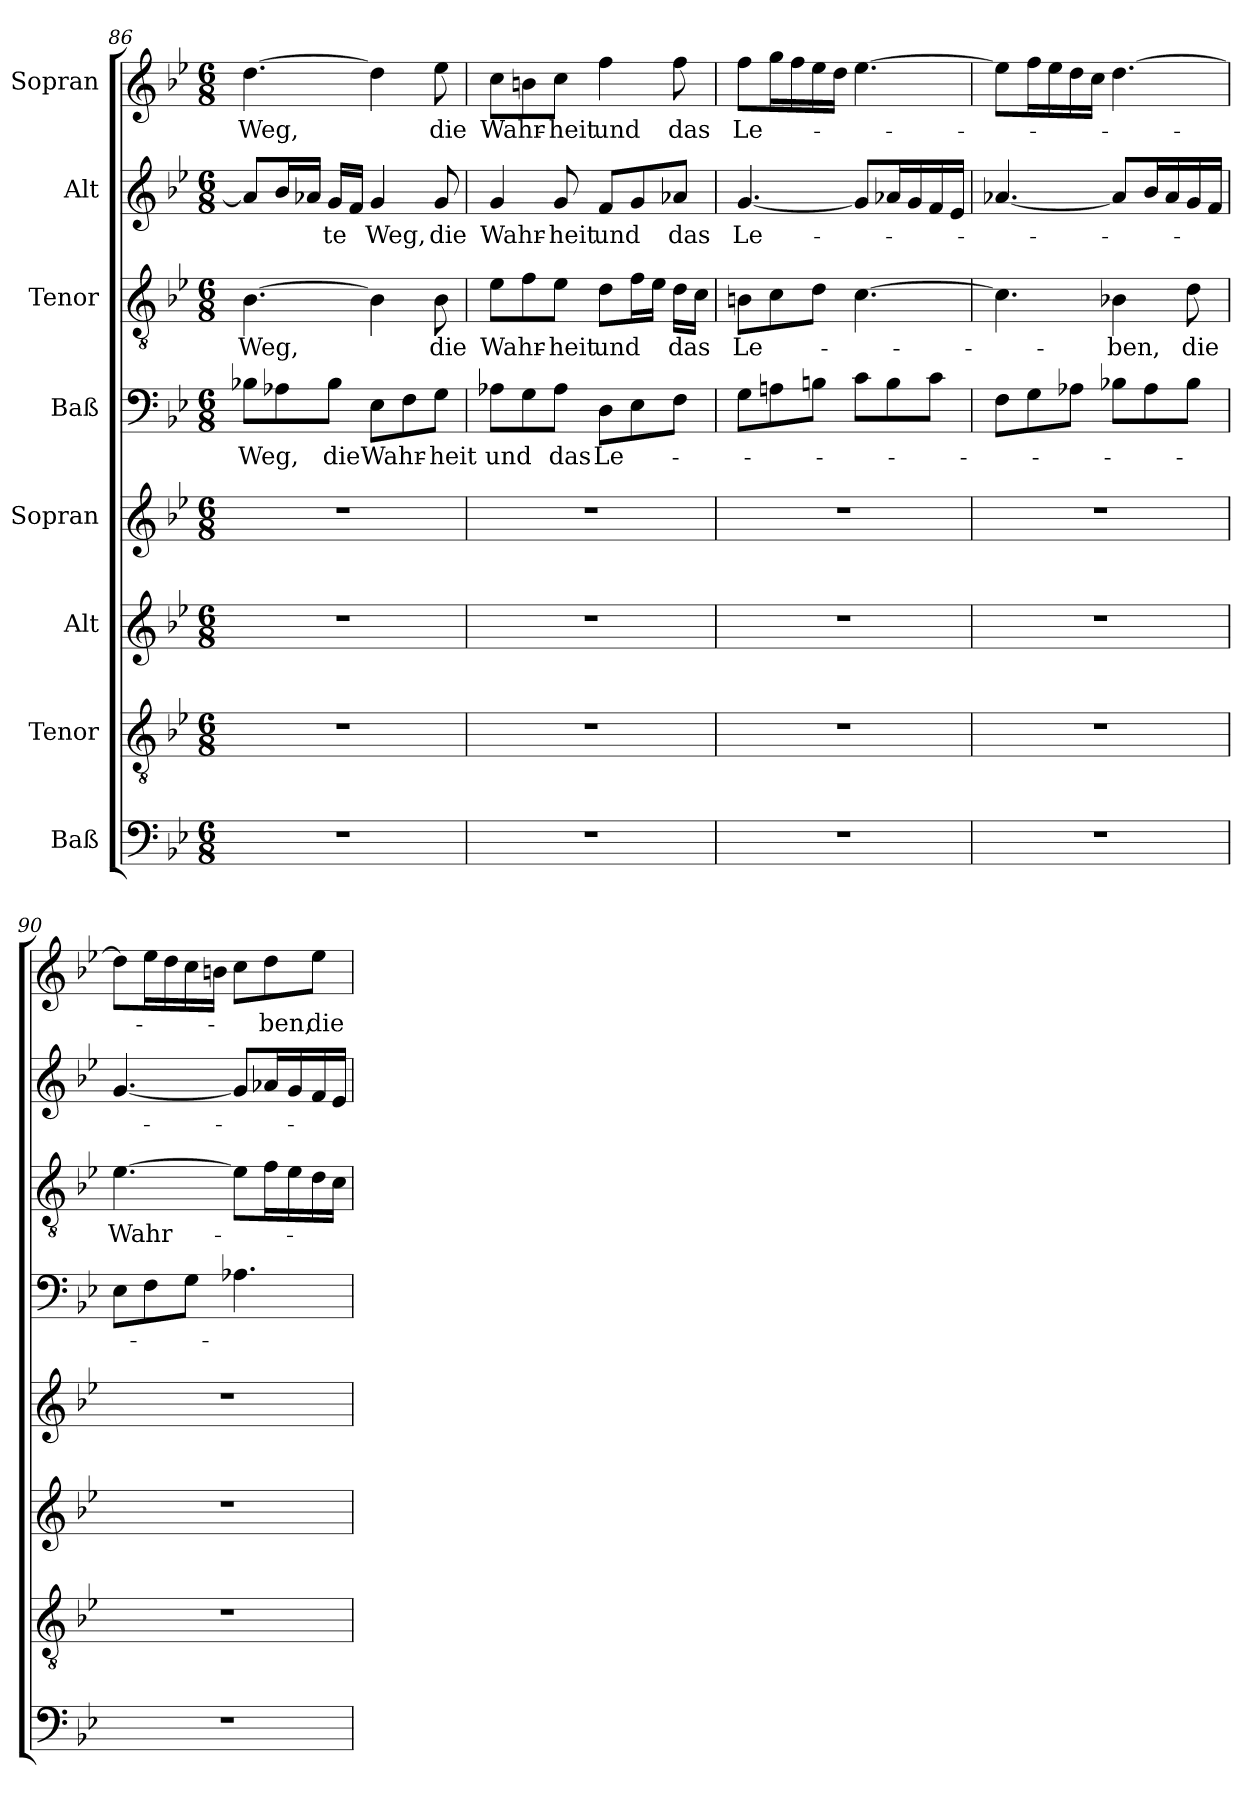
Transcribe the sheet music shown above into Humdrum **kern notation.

**kern	**kern	**kern	**kern	**kern	**text	**kern	**text	**kern	**text	**kern	**text
*part8	*part7	*part6	*part5	*part4	*part4	*part3	*part3	*part2	*part2	*part1	*part1
*staff8	*staff7	*staff6	*staff5	*staff4	*staff4	*staff3	*staff3	*staff2	*staff2	*staff1	*staff1
*I"Baß	*I"Tenor	*I"Alt	*I"Sopran	*I"Baß	*	*I"Tenor	*	*I"Alt	*	*I"Sopran	*
*clefF4	*clefGv2	*clefG2	*clefG2	*clefF4	*	*clefGv2	*	*clefG2	*	*clefG2	*
*k[b-e-]	*k[b-e-]	*k[b-e-]	*k[b-e-]	*k[b-e-]	*	*k[b-e-]	*	*k[b-e-]	*	*k[b-e-]	*
*g:	*g:	*g:	*g:	*g:	*	*g:	*	*g:	*	*g:	*
*M6/8	*M6/8	*M6/8	*M6/8	*M6/8	*	*M6/8	*	*M6/8	*	*M6/8	*
=86	=86	=86	=86	=86	=86	=86	=86	=86	=86	=86	=86
!	!	!	!	!	!LO:LY:b	!	!LO:LY:b	!	!	!	!LO:LY:b
2.r	2.r	2.r	2.r	8B-X\L	Weg,	[4.B-\	Weg,	8a-/L]	.	[4.dd\	Weg,
.	.	.	.	8A-X\	.	.	.	16b-/L	.	.	.
.	.	.	.	.	.	.	.	16a-X/JJ	.	.	.
!	!	!	!	!	!LO:LY:b	!	!	!	!LO:LY:b	!	!
.	.	.	.	8B-\J	die	.	.	16g/LL	-te	.	.
.	.	.	.	.	.	.	.	16f/JJ	.	.	.
!	!	!	!	!	!LO:LY:b	!	!	!	!LO:LY:b	!	!
.	.	.	.	8E-\L	Wahr-	4B-\]	.	4g/	Weg,	4dd\]	.
.	.	.	.	8F\	.	.	.	.	.	.	.
!	!	!	!	!	!LO:LY:b	!	!LO:LY:b	!	!LO:LY:b	!	!LO:LY:b
.	.	.	.	8G\J	-heit	8B-\	die	8g/	die	8ee-\	die
!!LO:PB:g=z
=87	=87	=87	=87	=87	=87	=87	=87	=87	=87	=87	=87
!	!	!	!	!	!LO:LY:b	!	!LO:LY:b	!	!LO:LY:b	!	!LO:LY:b
2.r	2.r	2.r	2.r	8A-X\L	und	8e-\L	Wahr-	4g/	Wahr-	8cc\L	Wahr-
.	.	.	.	8G\	.	8f\	.	.	.	8bn\	.
!	!	!	!	!	!LO:LY:b	!	!LO:LY:b	!	!LO:LY:b	!	!LO:LY:b
.	.	.	.	8A-\J	das	8e-\J	-heit	8g/	-heit	8cc\J	-heit
!	!	!	!	!	!LO:LY:b	!	!LO:LY:b	!	!LO:LY:b	!	!LO:LY:b
.	.	.	.	8D\L	Le-	8d\L	und	8f/L	und	4ff\	und
.	.	.	.	8E-\	.	16f\L	.	8g/	.	.	.
.	.	.	.	.	.	16e-\JJ	.	.	.	.	.
!	!	!	!	!	!	!	!LO:LY:b	!	!LO:LY:b	!	!LO:LY:b
.	.	.	.	8F\J	.	16d\LL	das	8a-X/J	das	8ff\	das
.	.	.	.	.	.	16c\JJ	.	.	.	.	.
=88	=88	=88	=88	=88	=88	=88	=88	=88	=88	=88	=88
!	!	!	!	!	!	!	!LO:LY:b	!	!LO:LY:b	!	!LO:LY:b
2.r	2.r	2.r	2.r	8G\L	.	8Bn\L	Le-	[4.g/	Le-	8ff\L	Le-
.	.	.	.	8An\	.	8c\	.	.	.	16gg\L	.
.	.	.	.	.	.	.	.	.	.	16ff\	.
.	.	.	.	8Bn\J	.	8d\J	.	.	.	16ee-\	.
.	.	.	.	.	.	.	.	.	.	16dd\JJ	.
.	.	.	.	8c\L	.	[4.c\	.	8g/L]	.	[4.ee-\	.
.	.	.	.	8B\	.	.	.	16a-X/L	.	.	.
.	.	.	.	.	.	.	.	16g/	.	.	.
.	.	.	.	8c\J	.	.	.	16f/	.	.	.
.	.	.	.	.	.	.	.	16e-/JJ	.	.	.
=89	=89	=89	=89	=89	=89	=89	=89	=89	=89	=89	=89
2.r	2.r	2.r	2.r	8F\L	.	4.c\]	.	[4.a-X/	.	8ee-\L]	.
.	.	.	.	8G\	.	.	.	.	.	16ff\L	.
.	.	.	.	.	.	.	.	.	.	16ee-\	.
.	.	.	.	8A-X\J	.	.	.	.	.	16dd\	.
.	.	.	.	.	.	.	.	.	.	16cc\JJ	.
!	!	!	!	!	!	!	!LO:LY:b	!	!	!	!
.	.	.	.	8B-X\L	.	4B-X\	-ben,	8a-/L]	.	[4.dd\	.
.	.	.	.	8A-\	.	.	.	16b-/L	.	.	.
.	.	.	.	.	.	.	.	16a-/	.	.	.
!	!	!	!	!	!	!	!LO:LY:b	!	!	!	!
.	.	.	.	8B-\J	.	8d\	die	16g/	.	.	.
.	.	.	.	.	.	.	.	16f/JJ	.	.	.
=90	=90	=90	=90	=90	=90	=90	=90	=90	=90	=90	=90
!	!	!	!	!	!	!	!LO:LY:b	!	!	!	!
2.r	2.r	2.r	2.r	8E-\L	.	[4.e-\	Wahr-	[4.g/	.	8dd\L]	.
.	.	.	.	8F\	.	.	.	.	.	16ee-\L	.
.	.	.	.	.	.	.	.	.	.	16dd\	.
.	.	.	.	8G\J	.	.	.	.	.	16cc\	.
.	.	.	.	.	.	.	.	.	.	16bn\JJ	.
.	.	.	.	4.A-X\	.	8e-\L]	.	8g/L]	.	8cc\L	.
!	!	!	!	!	!	!	!	!	!	!	!LO:LY:b
.	.	.	.	.	.	16f\L	.	16a-X/L	.	8dd\	-ben,
.	.	.	.	.	.	16e-\	.	16g/	.	.	.
!	!	!	!	!	!	!	!	!	!	!	!LO:LY:b
.	.	.	.	.	.	16d\	.	16f/	.	8ee-\J	die
.	.	.	.	.	.	16c\JJ	.	16e-/JJ	.	.	.
=	=	=	=	=	=	=	=	=	=	=	=
*-	*-	*-	*-	*-	*-	*-	*-	*-	*-	*-	*-
